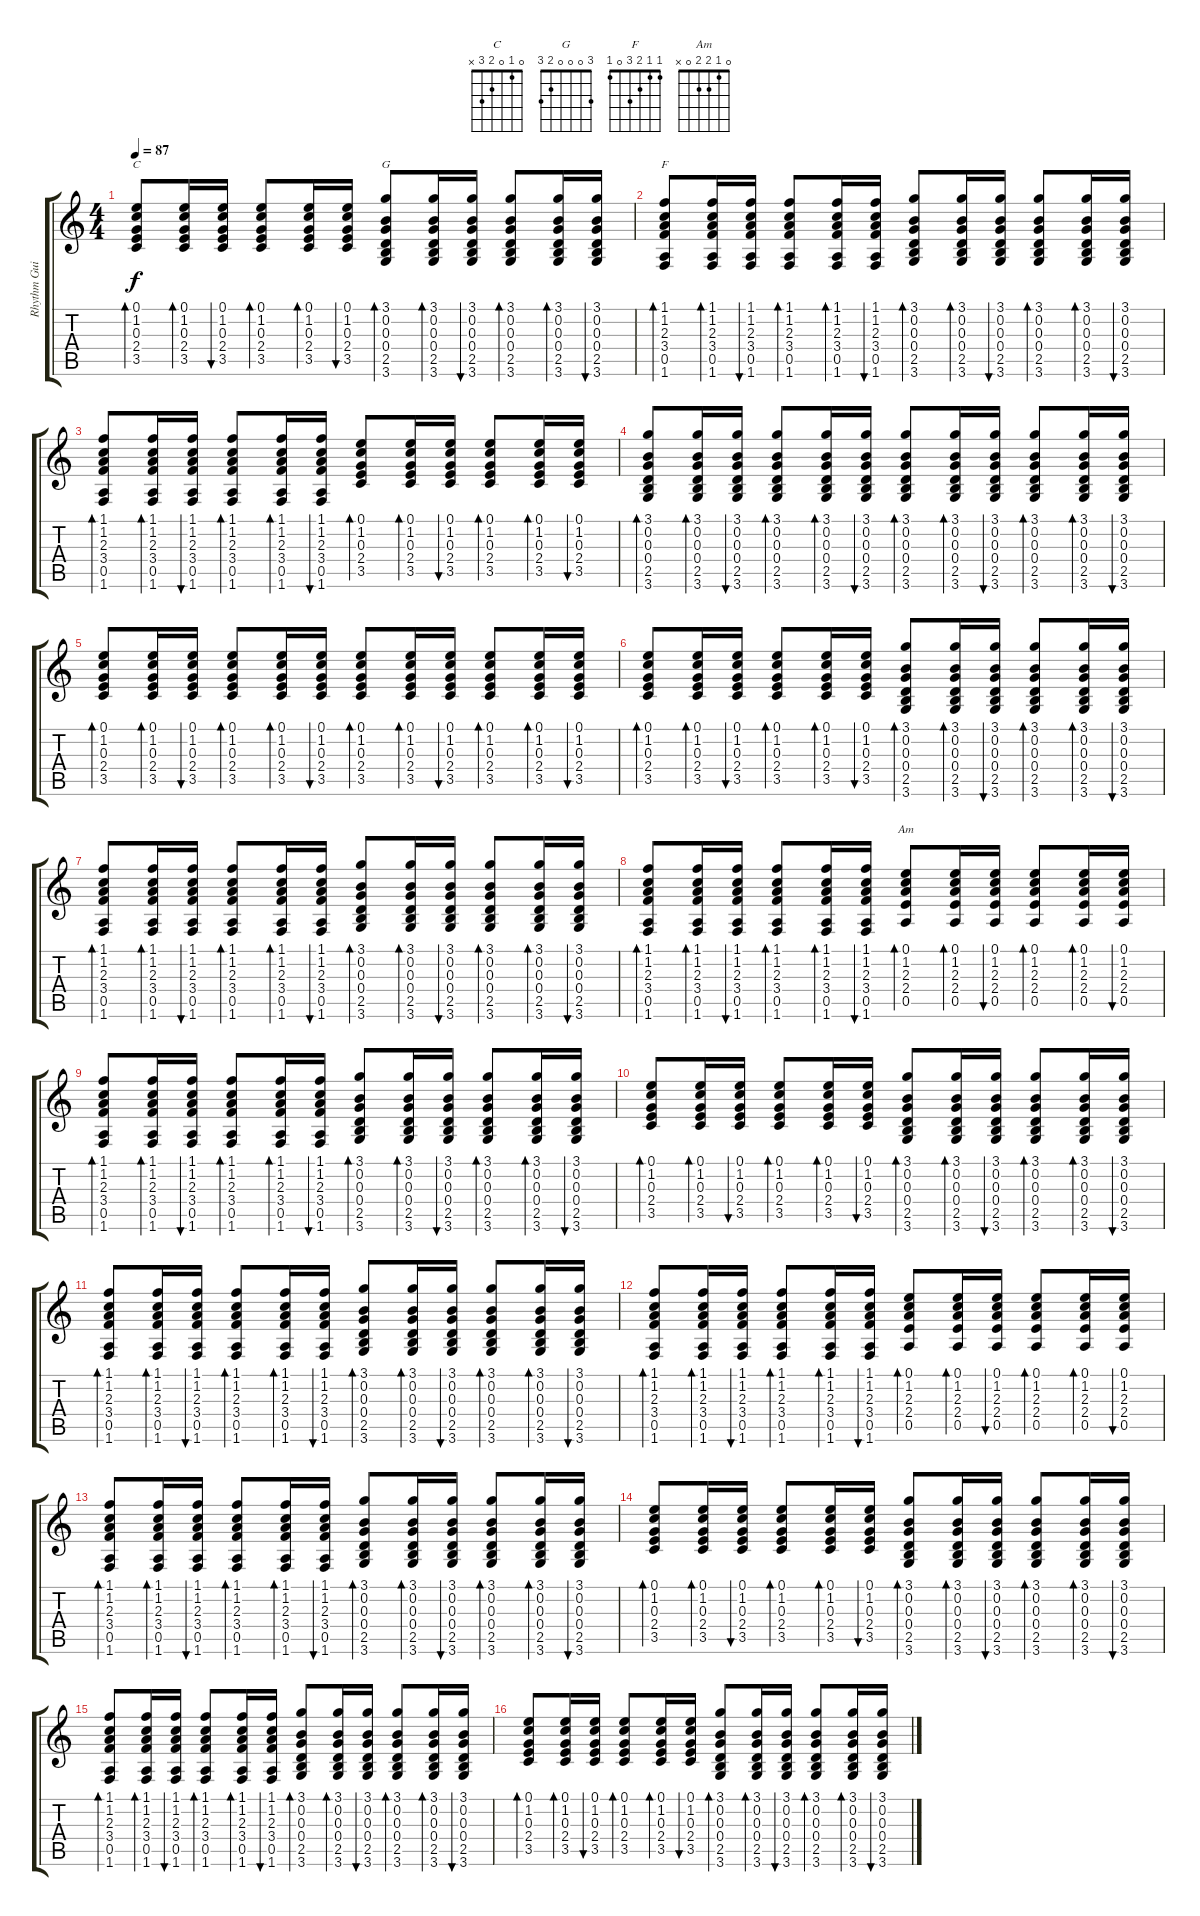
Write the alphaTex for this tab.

\track ("Rhythm Guitar" "Rhythm Gui") {instrument acousticguitarnylon}
\staff {score tabs}
\tuning (E4 B3 G3 D3 A2 E2) {hide}
\chord ("C" 0 1 0 2 3 x)
\chord ("G" 3 0 0 0 2 3)
\chord ("F" 1 1 2 3 0 1)
\chord ("Am" 0 1 2 2 0 x)
\ts (4 4)
\tempo 87
\clef g2
\ks c
(0.1 1.2 0.3 2.4 3.5).8{bd 30 ch "C" dy f} (0.1 1.2 0.3 2.4 3.5).16{bd 30} (0.1 1.2 0.3 2.4 3.5).16{bu 30} (0.1 1.2 0.3 2.4 3.5).8{bd 30} (0.1 1.2 0.3 2.4 3.5).16{bd 30} (0.1 1.2 0.3 2.4 3.5).16{bu 30} (3.1 0.2 0.3 0.4 2.5 3.6).8{bd 30 ch "G"} (3.1 0.2 0.3 0.4 2.5 3.6).16{bd 30} (3.1 0.2 0.3 0.4 2.5 3.6).16{bu 30} (3.1 0.2 0.3 0.4 2.5 3.6).8{bd 30} (3.1 0.2 0.3 0.4 2.5 3.6).16{bd 30} (3.1 0.2 0.3 0.4 2.5 3.6).16{bu 30} |
(1.1 1.2 2.3 3.4 0.5 1.6).8{bd 30 ch "F"} (1.1 1.2 2.3 3.4 0.5 1.6).16{bd 30} (1.1 1.2 2.3 3.4 0.5 1.6).16{bu 30} (1.1 1.2 2.3 3.4 0.5 1.6).8{bd 30} (1.1 1.2 2.3 3.4 0.5 1.6).16{bd 30} (1.1 1.2 2.3 3.4 0.5 1.6).16{bu 30} (3.1 0.2 0.3 0.4 2.5 3.6).8{bd 30} (3.1 0.2 0.3 0.4 2.5 3.6).16{bd 30} (3.1 0.2 0.3 0.4 2.5 3.6).16{bu 30} (3.1 0.2 0.3 0.4 2.5 3.6).8{bd 30} (3.1 0.2 0.3 0.4 2.5 3.6).16{bd 30} (3.1 0.2 0.3 0.4 2.5 3.6).16{bu 30} |
(1.1 1.2 2.3 3.4 0.5 1.6).8{bd 30} (1.1 1.2 2.3 3.4 0.5 1.6).16{bd 30} (1.1 1.2 2.3 3.4 0.5 1.6).16{bu 30} (1.1 1.2 2.3 3.4 0.5 1.6).8{bd 30} (1.1 1.2 2.3 3.4 0.5 1.6).16{bd 30} (1.1 1.2 2.3 3.4 0.5 1.6).16{bu 30} (0.1 1.2 0.3 2.4 3.5).8{bd 30} (0.1 1.2 0.3 2.4 3.5).16{bd 30} (0.1 1.2 0.3 2.4 3.5).16{bu 30} (0.1 1.2 0.3 2.4 3.5).8{bd 30} (0.1 1.2 0.3 2.4 3.5).16{bd 30} (0.1 1.2 0.3 2.4 3.5).16{bu 30} |
(3.1 0.2 0.3 0.4 2.5 3.6).8{bd 30} (3.1 0.2 0.3 0.4 2.5 3.6).16{bd 30} (3.1 0.2 0.3 0.4 2.5 3.6).16{bu 30} (3.1 0.2 0.3 0.4 2.5 3.6).8{bd 30} (3.1 0.2 0.3 0.4 2.5 3.6).16{bd 30} (3.1 0.2 0.3 0.4 2.5 3.6).16{bu 30} (3.1 0.2 0.3 0.4 2.5 3.6).8{bd 30} (3.1 0.2 0.3 0.4 2.5 3.6).16{bd 30} (3.1 0.2 0.3 0.4 2.5 3.6).16{bu 30} (3.1 0.2 0.3 0.4 2.5 3.6).8{bd 30} (3.1 0.2 0.3 0.4 2.5 3.6).16{bd 30} (3.1 0.2 0.3 0.4 2.5 3.6).16{bu 30} |
(0.1 1.2 0.3 2.4 3.5).8{bd 30} (0.1 1.2 0.3 2.4 3.5).16{bd 30} (0.1 1.2 0.3 2.4 3.5).16{bu 30} (0.1 1.2 0.3 2.4 3.5).8{bd 30} (0.1 1.2 0.3 2.4 3.5).16{bd 30} (0.1 1.2 0.3 2.4 3.5).16{bu 30} (0.1 1.2 0.3 2.4 3.5).8{bd 30} (0.1 1.2 0.3 2.4 3.5).16{bd 30} (0.1 1.2 0.3 2.4 3.5).16{bu 30} (0.1 1.2 0.3 2.4 3.5).8{bd 30} (0.1 1.2 0.3 2.4 3.5).16{bd 30} (0.1 1.2 0.3 2.4 3.5).16{bu 30} |
(0.1 1.2 0.3 2.4 3.5).8{bd 30} (0.1 1.2 0.3 2.4 3.5).16{bd 30} (0.1 1.2 0.3 2.4 3.5).16{bu 30} (0.1 1.2 0.3 2.4 3.5).8{bd 30} (0.1 1.2 0.3 2.4 3.5).16{bd 30} (0.1 1.2 0.3 2.4 3.5).16{bu 30} (3.1 0.2 0.3 0.4 2.5 3.6).8{bd 30} (3.1 0.2 0.3 0.4 2.5 3.6).16{bd 30} (3.1 0.2 0.3 0.4 2.5 3.6).16{bu 30} (3.1 0.2 0.3 0.4 2.5 3.6).8{bd 30} (3.1 0.2 0.3 0.4 2.5 3.6).16{bd 30} (3.1 0.2 0.3 0.4 2.5 3.6).16{bu 30} |
(1.1 1.2 2.3 3.4 0.5 1.6).8{bd 30} (1.1 1.2 2.3 3.4 0.5 1.6).16{bd 30} (1.1 1.2 2.3 3.4 0.5 1.6).16{bu 30} (1.1 1.2 2.3 3.4 0.5 1.6).8{bd 30} (1.1 1.2 2.3 3.4 0.5 1.6).16{bd 30} (1.1 1.2 2.3 3.4 0.5 1.6).16{bu 30} (3.1 0.2 0.3 0.4 2.5 3.6).8{bd 30} (3.1 0.2 0.3 0.4 2.5 3.6).16{bd 30} (3.1 0.2 0.3 0.4 2.5 3.6).16{bu 30} (3.1 0.2 0.3 0.4 2.5 3.6).8{bd 30} (3.1 0.2 0.3 0.4 2.5 3.6).16{bd 30} (3.1 0.2 0.3 0.4 2.5 3.6).16{bu 30} |
(1.1 1.2 2.3 3.4 0.5 1.6).8{bd 30} (1.1 1.2 2.3 3.4 0.5 1.6).16{bd 30} (1.1 1.2 2.3 3.4 0.5 1.6).16{bu 30} (1.1 1.2 2.3 3.4 0.5 1.6).8{bd 30} (1.1 1.2 2.3 3.4 0.5 1.6).16{bd 30} (1.1 1.2 2.3 3.4 0.5 1.6).16{bu 30} (0.1 1.2 2.3 2.4 0.5).8{bd 30 ch "Am"} (0.1 1.2 2.3 2.4 0.5).16{bd 30} (0.1 1.2 2.3 2.4 0.5).16{bu 30} (0.1 1.2 2.3 2.4 0.5).8{bd 30} (0.1 1.2 2.3 2.4 0.5).16{bd 30} (0.1 1.2 2.3 2.4 0.5).16{bu 30} |
(1.1 1.2 2.3 3.4 0.5 1.6).8{bd 30} (1.1 1.2 2.3 3.4 0.5 1.6).16{bd 30} (1.1 1.2 2.3 3.4 0.5 1.6).16{bu 30} (1.1 1.2 2.3 3.4 0.5 1.6).8{bd 30} (1.1 1.2 2.3 3.4 0.5 1.6).16{bd 30} (1.1 1.2 2.3 3.4 0.5 1.6).16{bu 30} (3.1 0.2 0.3 0.4 2.5 3.6).8{bd 30} (3.1 0.2 0.3 0.4 2.5 3.6).16{bd 30} (3.1 0.2 0.3 0.4 2.5 3.6).16{bu 30} (3.1 0.2 0.3 0.4 2.5 3.6).8{bd 30} (3.1 0.2 0.3 0.4 2.5 3.6).16{bd 30} (3.1 0.2 0.3 0.4 2.5 3.6).16{bu 30} |
(0.1 1.2 0.3 2.4 3.5).8{bd 30} (0.1 1.2 0.3 2.4 3.5).16{bd 30} (0.1 1.2 0.3 2.4 3.5).16{bu 30} (0.1 1.2 0.3 2.4 3.5).8{bd 30} (0.1 1.2 0.3 2.4 3.5).16{bd 30} (0.1 1.2 0.3 2.4 3.5).16{bu 30} (3.1 0.2 0.3 0.4 2.5 3.6).8{bd 30} (3.1 0.2 0.3 0.4 2.5 3.6).16{bd 30} (3.1 0.2 0.3 0.4 2.5 3.6).16{bu 30} (3.1 0.2 0.3 0.4 2.5 3.6).8{bd 30} (3.1 0.2 0.3 0.4 2.5 3.6).16{bd 30} (3.1 0.2 0.3 0.4 2.5 3.6).16{bu 30} |
(1.1 1.2 2.3 3.4 0.5 1.6).8{bd 30} (1.1 1.2 2.3 3.4 0.5 1.6).16{bd 30} (1.1 1.2 2.3 3.4 0.5 1.6).16{bu 30} (1.1 1.2 2.3 3.4 0.5 1.6).8{bd 30} (1.1 1.2 2.3 3.4 0.5 1.6).16{bd 30} (1.1 1.2 2.3 3.4 0.5 1.6).16{bu 30} (3.1 0.2 0.3 0.4 2.5 3.6).8{bd 30} (3.1 0.2 0.3 0.4 2.5 3.6).16{bd 30} (3.1 0.2 0.3 0.4 2.5 3.6).16{bu 30} (3.1 0.2 0.3 0.4 2.5 3.6).8{bd 30} (3.1 0.2 0.3 0.4 2.5 3.6).16{bd 30} (3.1 0.2 0.3 0.4 2.5 3.6).16{bu 30} |
(1.1 1.2 2.3 3.4 0.5 1.6).8{bd 30} (1.1 1.2 2.3 3.4 0.5 1.6).16{bd 30} (1.1 1.2 2.3 3.4 0.5 1.6).16{bu 30} (1.1 1.2 2.3 3.4 0.5 1.6).8{bd 30} (1.1 1.2 2.3 3.4 0.5 1.6).16{bd 30} (1.1 1.2 2.3 3.4 0.5 1.6).16{bu 30} (0.1 1.2 2.3 2.4 0.5).8{bd 30} (0.1 1.2 2.3 2.4 0.5).16{bd 30} (0.1 1.2 2.3 2.4 0.5).16{bu 30} (0.1 1.2 2.3 2.4 0.5).8{bd 30} (0.1 1.2 2.3 2.4 0.5).16{bd 30} (0.1 1.2 2.3 2.4 0.5).16{bu 30} |
(1.1 1.2 2.3 3.4 0.5 1.6).8{bd 30} (1.1 1.2 2.3 3.4 0.5 1.6).16{bd 30} (1.1 1.2 2.3 3.4 0.5 1.6).16{bu 30} (1.1 1.2 2.3 3.4 0.5 1.6).8{bd 30} (1.1 1.2 2.3 3.4 0.5 1.6).16{bd 30} (1.1 1.2 2.3 3.4 0.5 1.6).16{bu 30} (3.1 0.2 0.3 0.4 2.5 3.6).8{bd 30} (3.1 0.2 0.3 0.4 2.5 3.6).16{bd 30} (3.1 0.2 0.3 0.4 2.5 3.6).16{bu 30} (3.1 0.2 0.3 0.4 2.5 3.6).8{bd 30} (3.1 0.2 0.3 0.4 2.5 3.6).16{bd 30} (3.1 0.2 0.3 0.4 2.5 3.6).16{bu 30} |
(0.1 1.2 0.3 2.4 3.5).8{bd 30} (0.1 1.2 0.3 2.4 3.5).16{bd 30} (0.1 1.2 0.3 2.4 3.5).16{bu 30} (0.1 1.2 0.3 2.4 3.5).8{bd 30} (0.1 1.2 0.3 2.4 3.5).16{bd 30} (0.1 1.2 0.3 2.4 3.5).16{bu 30} (3.1 0.2 0.3 0.4 2.5 3.6).8{bd 30} (3.1 0.2 0.3 0.4 2.5 3.6).16{bd 30} (3.1 0.2 0.3 0.4 2.5 3.6).16{bu 30} (3.1 0.2 0.3 0.4 2.5 3.6).8{bd 30} (3.1 0.2 0.3 0.4 2.5 3.6).16{bd 30} (3.1 0.2 0.3 0.4 2.5 3.6).16{bu 30} |
(1.1 1.2 2.3 3.4 0.5 1.6).8{bd 30} (1.1 1.2 2.3 3.4 0.5 1.6).16{bd 30} (1.1 1.2 2.3 3.4 0.5 1.6).16{bu 30} (1.1 1.2 2.3 3.4 0.5 1.6).8{bd 30} (1.1 1.2 2.3 3.4 0.5 1.6).16{bd 30} (1.1 1.2 2.3 3.4 0.5 1.6).16{bu 30} (3.1 0.2 0.3 0.4 2.5 3.6).8{bd 30} (3.1 0.2 0.3 0.4 2.5 3.6).16{bd 30} (3.1 0.2 0.3 0.4 2.5 3.6).16{bu 30} (3.1 0.2 0.3 0.4 2.5 3.6).8{bd 30} (3.1 0.2 0.3 0.4 2.5 3.6).16{bd 30} (3.1 0.2 0.3 0.4 2.5 3.6).16{bu 30} |
(0.1 1.2 0.3 2.4 3.5).8{bd 30} (0.1 1.2 0.3 2.4 3.5).16{bd 30} (0.1 1.2 0.3 2.4 3.5).16{bu 30} (0.1 1.2 0.3 2.4 3.5).8{bd 30} (0.1 1.2 0.3 2.4 3.5).16{bd 30} (0.1 1.2 0.3 2.4 3.5).16{bu 30} (3.1 0.2 0.3 0.4 2.5 3.6).8{bd 30} (3.1 0.2 0.3 0.4 2.5 3.6).16{bd 30} (3.1 0.2 0.3 0.4 2.5 3.6).16{bu 30} (3.1 0.2 0.3 0.4 2.5 3.6).8{bd 30} (3.1 0.2 0.3 0.4 2.5 3.6).16{bd 30} (3.1 0.2 0.3 0.4 2.5 3.6).16{bu 30}
